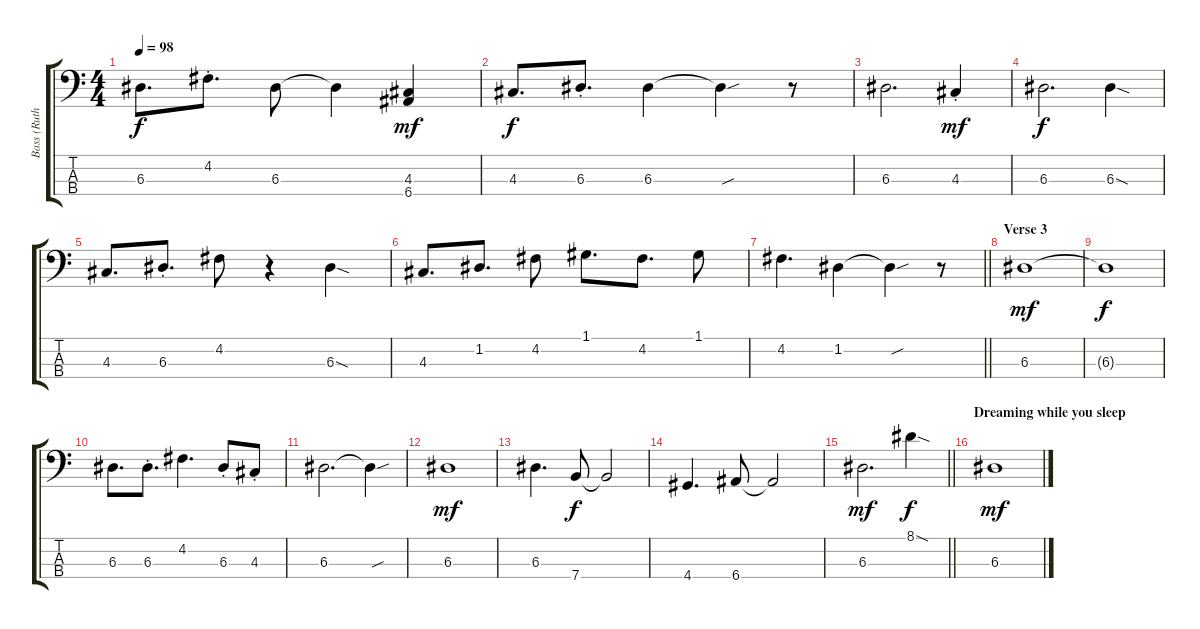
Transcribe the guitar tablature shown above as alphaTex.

\track ("Bass (Rutherford)" "Bass (Ruth") {instrument electricbassfinger}
\staff {score tabs}
\tuning (G2 D2 A1 E1) {hide}
\ts (4 4)
\tempo 98
\clef f4
\ks c
6.3.8{d dy f} 4.2{st}.8{d} 6.3.8 6.3{t}.4 (4.3 6.4).4{dy mf} |
4.3.8{d dy f} 6.3{st}.8{d} 6.3.4 6.3{sou t}.4 r.8 |
6.3.2{d} 4.3{st}.4{dy mf} |
6.3.2{d dy f} 6.3{sod}.4 |
4.3.8{d} 6.3{st}.8{d} 4.2.8 r.4 6.3{sod}.4 |
4.3.8{d} 1.2.8{d} 4.2.8 1.1.8{d} 4.2.8{d} 1.1.8 |
\barLineRight lightlight
4.2.4{d} 1.2.4 1.2{sou t}.4 r.8 |
\section ("" "Verse 3")
6.3.1{dy mf} |
6.3{t}.1{dy f} |
6.3.8{d} 6.3{st}.8{d} 4.2.4{d} 6.3{st}.8 4.3{st}.8 |
6.3.2{d} 6.3{sou t}.4 |
6.3.1{dy mf} |
6.3.4{d} 7.4.8{dy f} 7.4{t}.2 |
4.4.4{d} 6.4.8 6.4{t}.2 |
\barLineRight lightlight
6.3.2{d dy mf} 8.1{sod}.4{dy f} |
\section ("" "Dreaming while you sleep")
6.3.1{dy mf}
